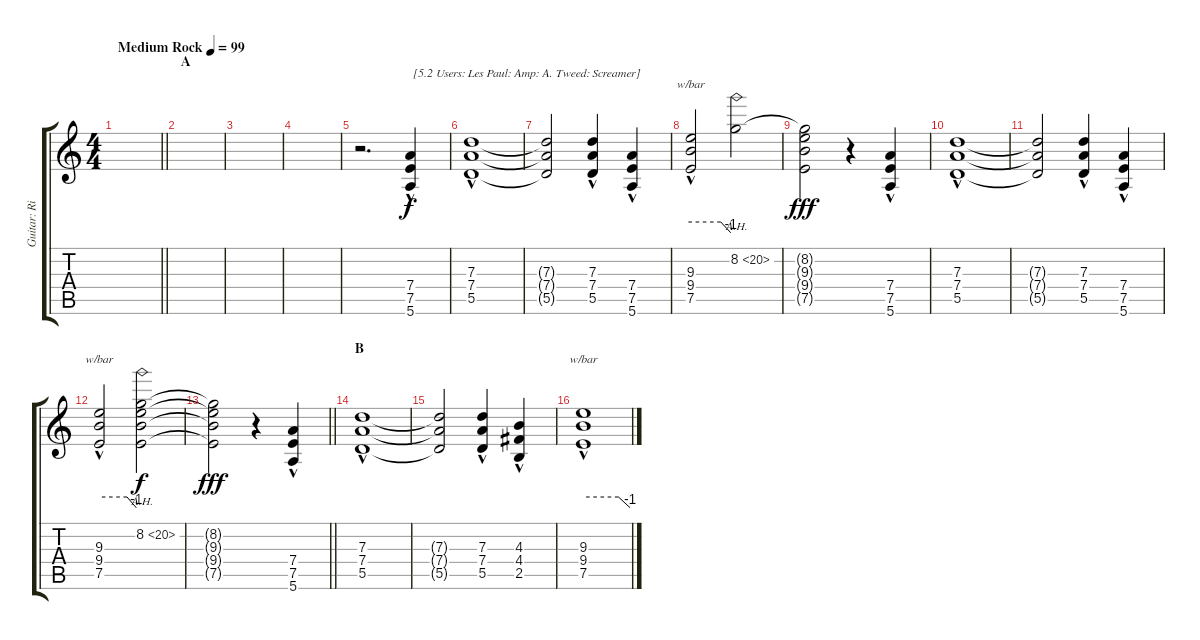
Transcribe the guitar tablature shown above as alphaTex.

\track ("Guitar: Rik" "Guitar: Ri") {instrument overdrivenguitar}
\staff {score tabs}
\tuning (E4 B3 G3 D3 A2 E2) {hide}
\ts (4 4)
\tempo (99 "Medium Rock")
\clef g2
\barLineRight lightlight
\ks c
|
\section ("" "A")
|
|
|
r.2{d} (7.4{hac} 7.5{hac} 5.6{hac}).4{txt " [5.2 Users: Les Paul: Amp: A. Tweed: Screamer]"} |
(7.3{hac} 7.4{hac} 5.5{hac}).1 |
(7.3{t} 7.4{t} 5.5{t}).2 (7.3{hac} 7.4{hac} 5.5{hac}).4 (7.4{hac} 7.5{hac} 5.6{hac}).4 |
(9.3{hac} 9.4{hac} 7.5{hac}).2{tbe (custom default 0 0 45 0 60 -4) volume 0} 8.2{ah 12}.2{dy f} |
(8.2{t} 9.3{t} 9.4{t} 7.5{t}).2{dy fff} r.4{volume 13} (7.4{hac} 7.5{hac} 5.6{hac}).4 |
(7.3{hac} 7.4{hac} 5.5{hac}).1 |
(7.3{t} 7.4{t} 5.5{t}).2 (7.3{hac} 7.4{hac} 5.5{hac}).4 (7.4{hac} 7.5{hac} 5.6{hac}).4 |
(9.3{hac} 9.4{hac} 7.5{hac}).2{tbe (custom default 0 0 45 0 60 -4) volume 0} (8.2{ah 12} 9.3{t} 9.4{t} 7.5{t}).2{dy f} |
\barLineRight lightlight
(8.2{t} 9.3{t} 9.4{t} 7.5{t}).2{dy fff} r.4{volume 13} (7.4{hac} 7.5{hac} 5.6{hac}).4 |
\section ("" "B")
(7.3{hac} 7.4{hac} 5.5{hac}).1 |
(7.3{t} 7.4{t} 5.5{t}).2 (7.3{hac} 7.4{hac} 5.5{hac}).4 (4.3{hac} 4.4{hac} 2.5{hac}).4 |
(9.3{hac} 9.4{hac} 7.5{hac}).1{tbe (custom default 0 0 45 0 60 -4) volume 0}
